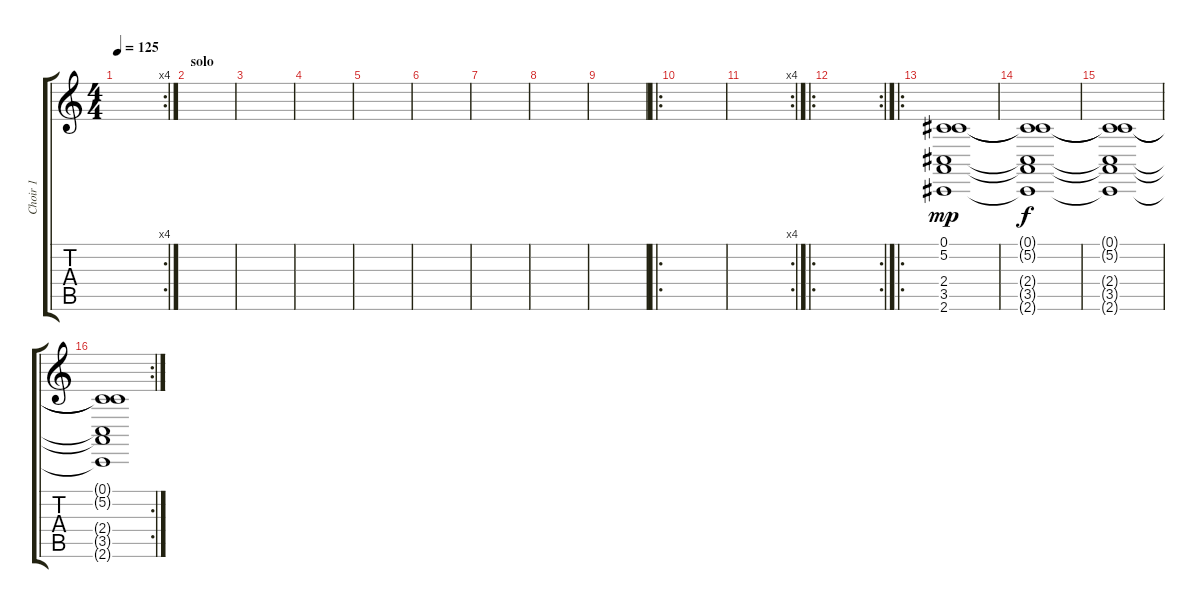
\track ("Choir 1" "Choir 1") {instrument choiraahs}
\staff {score tabs}
\tuning (Db4 Ab3 E3 B2 Gb2 B1) {hide}
\rc 4
\ts (4 4)
\tempo 125
\clef g2
\ks c
|
\section ("" "solo")
|
|
|
|
|
|
|
|
\ro
|
\rc 4
|
\ro
\rc 2
|
\ro
(0.1 5.2 2.4 3.5 2.6).1{dy mp} |
(0.1{t} 5.2{t} 2.4{t} 3.5{t} 2.6{t}).1{dy f} |
(0.1{t} 5.2{t} 2.4{t} 3.5{t} 2.6{t}).1 |
\rc 2
(0.1{t} 5.2{t} 2.4{t} 3.5{t} 2.6{t}).1
